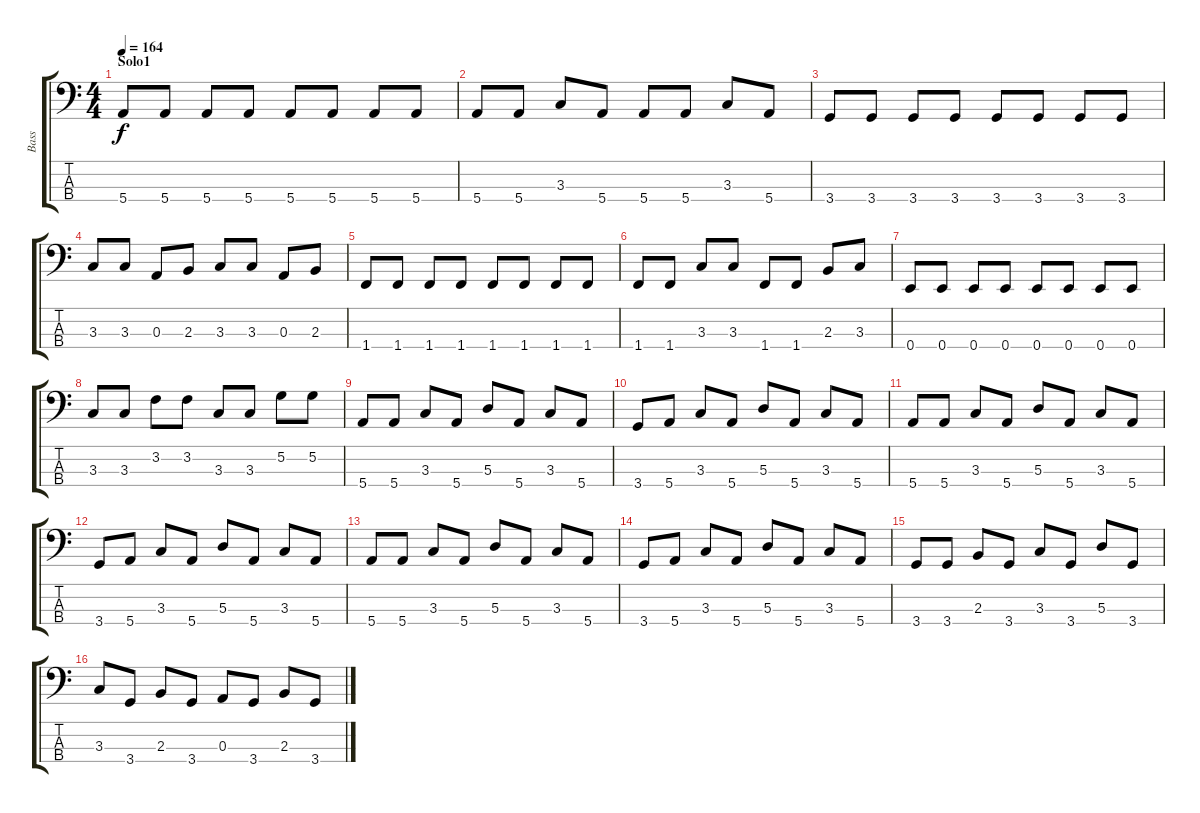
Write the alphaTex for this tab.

\track ("Bass" "Bass") {instrument electricbassfinger}
\staff {score tabs}
\tuning (G2 D2 A1 E1) {hide}
\ts (4 4)
\section ("" "Solo1")
\tempo 164
\clef f4
\ks c
5.4.8{dy f} 5.4.8 5.4.8 5.4.8 5.4.8 5.4.8 5.4.8 5.4.8 |
5.4.8 5.4.8 3.3.8 5.4.8 5.4.8 5.4.8 3.3.8 5.4.8 |
3.4.8 3.4.8 3.4.8 3.4.8 3.4.8 3.4.8 3.4.8 3.4.8 |
3.3.8 3.3.8 0.3.8 2.3.8 3.3.8 3.3.8 0.3.8 2.3.8 |
1.4.8 1.4.8 1.4.8 1.4.8 1.4.8 1.4.8 1.4.8 1.4.8 |
1.4.8 1.4.8 3.3.8 3.3.8 1.4.8 1.4.8 2.3.8 3.3.8 |
0.4.8 0.4.8 0.4.8 0.4.8 0.4.8 0.4.8 0.4.8 0.4.8 |
3.3.8 3.3.8 3.2.8 3.2.8 3.3.8 3.3.8 5.2.8 5.2.8 |
5.4.8 5.4.8 3.3.8 5.4.8 5.3.8 5.4.8 3.3.8 5.4.8 |
3.4.8 5.4.8 3.3.8 5.4.8 5.3.8 5.4.8 3.3.8 5.4.8 |
5.4.8 5.4.8 3.3.8 5.4.8 5.3.8 5.4.8 3.3.8 5.4.8 |
3.4.8 5.4.8 3.3.8 5.4.8 5.3.8 5.4.8 3.3.8 5.4.8 |
5.4.8 5.4.8 3.3.8 5.4.8 5.3.8 5.4.8 3.3.8 5.4.8 |
3.4.8 5.4.8 3.3.8 5.4.8 5.3.8 5.4.8 3.3.8 5.4.8 |
3.4.8 3.4.8 2.3.8 3.4.8 3.3.8 3.4.8 5.3.8 3.4.8 |
3.3.8 3.4.8 2.3.8 3.4.8 0.3.8 3.4.8 2.3.8 3.4.8
